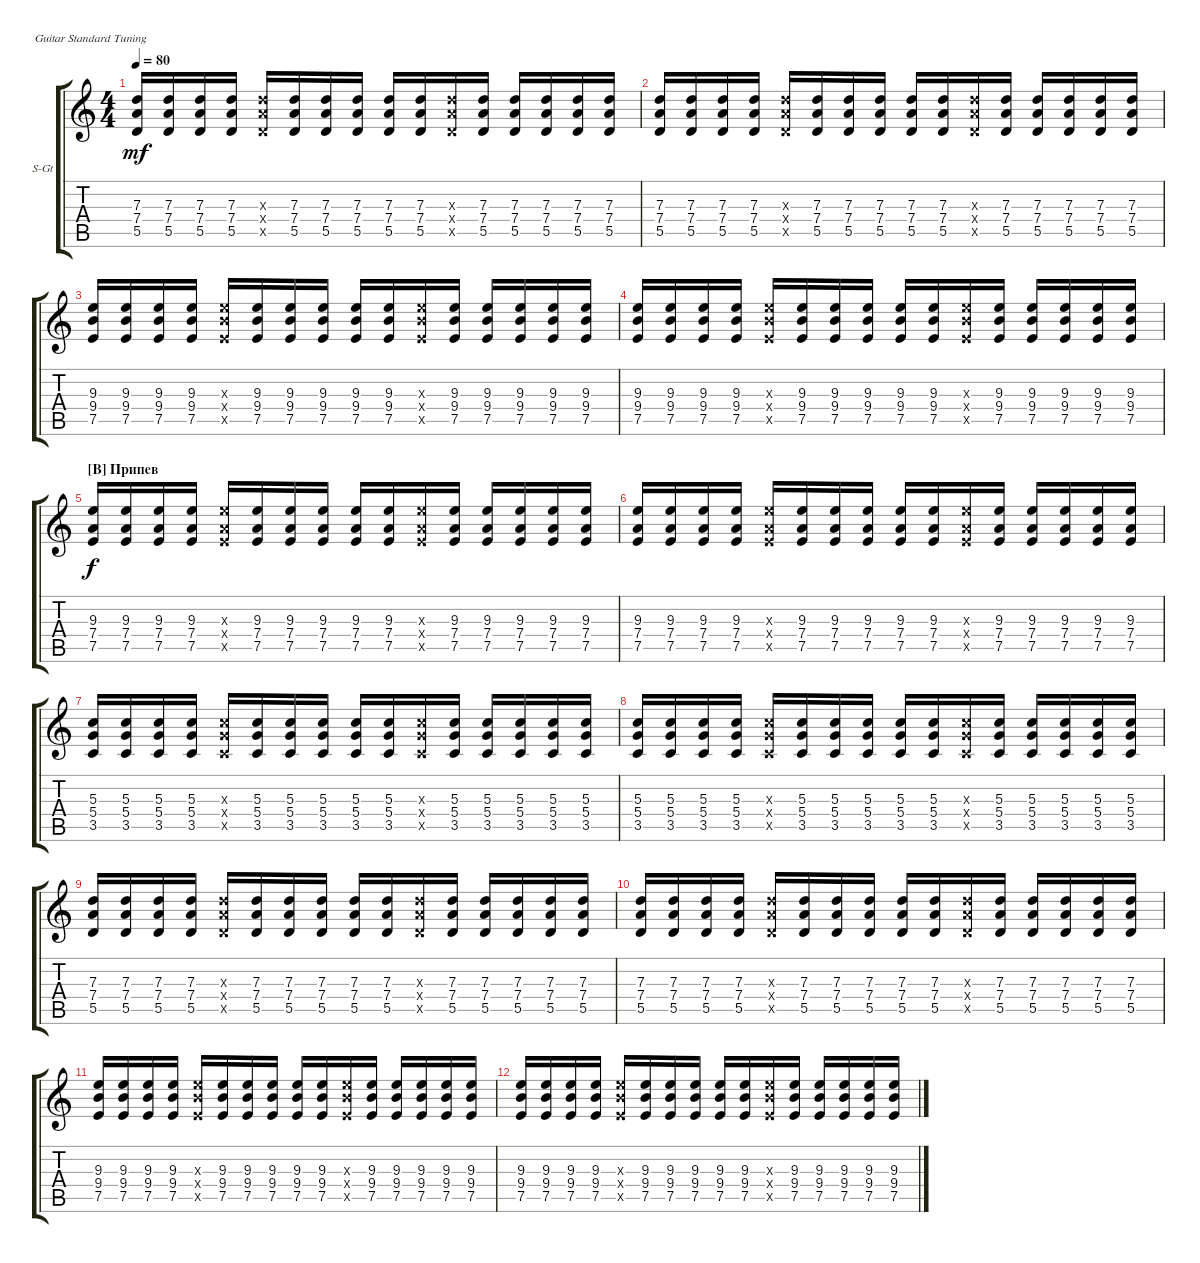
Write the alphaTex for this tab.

\defaultSystemsLayout 4
\bracketExtendMode groupsimilarinstruments
\firstSystemTrackNameOrientation horizontal
\otherSystemsTrackNameOrientation horizontal
\track ("Steel Guitar" "S-Gt") {instrument acousticguitarsteel}
\staff {score tabs}
\tuning (E4 B3 G3 D3 A2 E2)
\ts (4 4)
\tempo 80
\clef g2
\ks c
(5.5 7.4 7.3).16{dy mf} (5.5 7.4 7.3).16 (5.5 7.4 7.3).16 (5.5 7.4 7.3).16 (5.5{x} 7.4{x} 7.3{x}).16 (5.5 7.4 7.3).16 (5.5 7.4 7.3).16 (5.5 7.4 7.3).16 (5.5 7.4 7.3).16 (5.5 7.4 7.3).16 (5.5{x} 7.4{x} 7.3{x}).16 (5.5 7.4 7.3).16 (5.5 7.4 7.3).16 (5.5 7.4 7.3).16 (5.5 7.4 7.3).16 (5.5 7.4 7.3).16 |
(5.5 7.4 7.3).16 (5.5 7.4 7.3).16 (5.5 7.4 7.3).16 (5.5 7.4 7.3).16 (5.5{x} 7.4{x} 7.3{x}).16 (5.5 7.4 7.3).16 (5.5 7.4 7.3).16 (5.5 7.4 7.3).16 (5.5 7.4 7.3).16 (5.5 7.4 7.3).16 (5.5{x} 7.4{x} 7.3{x}).16 (5.5 7.4 7.3).16 (5.5 7.4 7.3).16 (5.5 7.4 7.3).16 (5.5 7.4 7.3).16 (5.5 7.4 7.3).16 |
(9.3 9.4 7.5).16 (9.3 9.4 7.5).16 (9.3 9.4 7.5).16 (9.3 9.4 7.5).16 (9.3{x} 9.4{x} 7.5{x}).16 (9.3 9.4 7.5).16 (9.3 9.4 7.5).16 (9.3 9.4 7.5).16 (9.3 9.4 7.5).16 (9.3 9.4 7.5).16 (9.3{x} 9.4{x} 7.5{x}).16 (9.3 9.4 7.5).16 (9.3 9.4 7.5).16 (9.3 9.4 7.5).16 (9.3 9.4 7.5).16 (9.3 9.4 7.5).16 |
(9.3 9.4 7.5).16 (9.3 9.4 7.5).16 (9.3 9.4 7.5).16 (9.3 9.4 7.5).16 (9.3{x} 9.4{x} 7.5{x}).16 (9.3 9.4 7.5).16 (9.3 9.4 7.5).16 (9.3 9.4 7.5).16 (9.3 9.4 7.5).16 (9.3 9.4 7.5).16 (9.3{x} 9.4{x} 7.5{x}).16 (9.3 9.4 7.5).16 (9.3 9.4 7.5).16 (9.3 9.4 7.5).16 (9.3 9.4 7.5).16 (9.3 9.4 7.5).16 |
\section ("B" "Припев")
(7.5 7.4 9.3).16{dy f} (7.5 7.4 9.3).16 (7.5 7.4 9.3).16 (7.5 7.4 9.3).16 (7.5{x} 7.4{x} 9.3{x}).16 (7.5 7.4 9.3).16 (7.5 7.4 9.3).16 (7.5 7.4 9.3).16 (7.5 7.4 9.3).16 (7.5 7.4 9.3).16 (7.5{x} 7.4{x} 9.3{x}).16 (7.5 7.4 9.3).16 (7.5 7.4 9.3).16 (7.5 7.4 9.3).16 (7.5 7.4 9.3).16 (7.5 7.4 9.3).16 |
(7.5 7.4 9.3).16 (7.5 7.4 9.3).16 (7.5 7.4 9.3).16 (7.5 7.4 9.3).16 (7.5{x} 7.4{x} 9.3{x}).16 (7.5 7.4 9.3).16 (7.5 7.4 9.3).16 (7.5 7.4 9.3).16 (7.5 7.4 9.3).16 (7.5 7.4 9.3).16 (7.5{x} 7.4{x} 9.3{x}).16 (7.5 7.4 9.3).16 (7.5 7.4 9.3).16 (7.5 7.4 9.3).16 (7.5 7.4 9.3).16 (7.5 7.4 9.3).16 |
(3.5 5.4 5.3).16 (3.5 5.4 5.3).16 (3.5 5.4 5.3).16 (3.5 5.4 5.3).16 (3.5{x} 5.4{x} 5.3{x}).16 (3.5 5.4 5.3).16 (3.5 5.4 5.3).16 (3.5 5.4 5.3).16 (3.5 5.4 5.3).16 (3.5 5.4 5.3).16 (3.5{x} 5.4{x} 5.3{x}).16 (3.5 5.4 5.3).16 (3.5 5.4 5.3).16 (3.5 5.4 5.3).16 (3.5 5.4 5.3).16 (3.5 5.4 5.3).16 |
(3.5 5.4 5.3).16 (3.5 5.4 5.3).16 (3.5 5.4 5.3).16 (3.5 5.4 5.3).16 (3.5{x} 5.4{x} 5.3{x}).16 (3.5 5.4 5.3).16 (3.5 5.4 5.3).16 (3.5 5.4 5.3).16 (3.5 5.4 5.3).16 (3.5 5.4 5.3).16 (3.5{x} 5.4{x} 5.3{x}).16 (3.5 5.4 5.3).16 (3.5 5.4 5.3).16 (3.5 5.4 5.3).16 (3.5 5.4 5.3).16 (3.5 5.4 5.3).16 |
(5.5 7.4 7.3).16 (5.5 7.4 7.3).16 (5.5 7.4 7.3).16 (5.5 7.4 7.3).16 (5.5{x} 7.4{x} 7.3{x}).16 (5.5 7.4 7.3).16 (5.5 7.4 7.3).16 (5.5 7.4 7.3).16 (5.5 7.4 7.3).16 (5.5 7.4 7.3).16 (5.5{x} 7.4{x} 7.3{x}).16 (5.5 7.4 7.3).16 (5.5 7.4 7.3).16 (5.5 7.4 7.3).16 (5.5 7.4 7.3).16 (5.5 7.4 7.3).16 |
(5.5 7.4 7.3).16 (5.5 7.4 7.3).16 (5.5 7.4 7.3).16 (5.5 7.4 7.3).16 (5.5{x} 7.4{x} 7.3{x}).16 (5.5 7.4 7.3).16 (5.5 7.4 7.3).16 (5.5 7.4 7.3).16 (5.5 7.4 7.3).16 (5.5 7.4 7.3).16 (5.5{x} 7.4{x} 7.3{x}).16 (5.5 7.4 7.3).16 (5.5 7.4 7.3).16 (5.5 7.4 7.3).16 (5.5 7.4 7.3).16 (5.5 7.4 7.3).16 |
(9.3 9.4 7.5).16 (9.3 9.4 7.5).16 (9.3 9.4 7.5).16 (9.3 9.4 7.5).16 (9.3{x} 9.4{x} 7.5{x}).16 (9.3 9.4 7.5).16 (9.3 9.4 7.5).16 (9.3 9.4 7.5).16 (9.3 9.4 7.5).16 (9.3 9.4 7.5).16 (9.3{x} 9.4{x} 7.5{x}).16 (9.3 9.4 7.5).16 (9.3 9.4 7.5).16 (9.3 9.4 7.5).16 (9.3 9.4 7.5).16 (9.3 9.4 7.5).16 |
(9.3 9.4 7.5).16 (9.3 9.4 7.5).16 (9.3 9.4 7.5).16 (9.3 9.4 7.5).16 (9.3{x} 9.4{x} 7.5{x}).16 (9.3 9.4 7.5).16 (9.3 9.4 7.5).16 (9.3 9.4 7.5).16 (9.3 9.4 7.5).16 (9.3 9.4 7.5).16 (9.3{x} 9.4{x} 7.5{x}).16 (9.3 9.4 7.5).16 (9.3 9.4 7.5).16 (9.3 9.4 7.5).16 (9.3 9.4 7.5).16 (9.3 9.4 7.5).16
